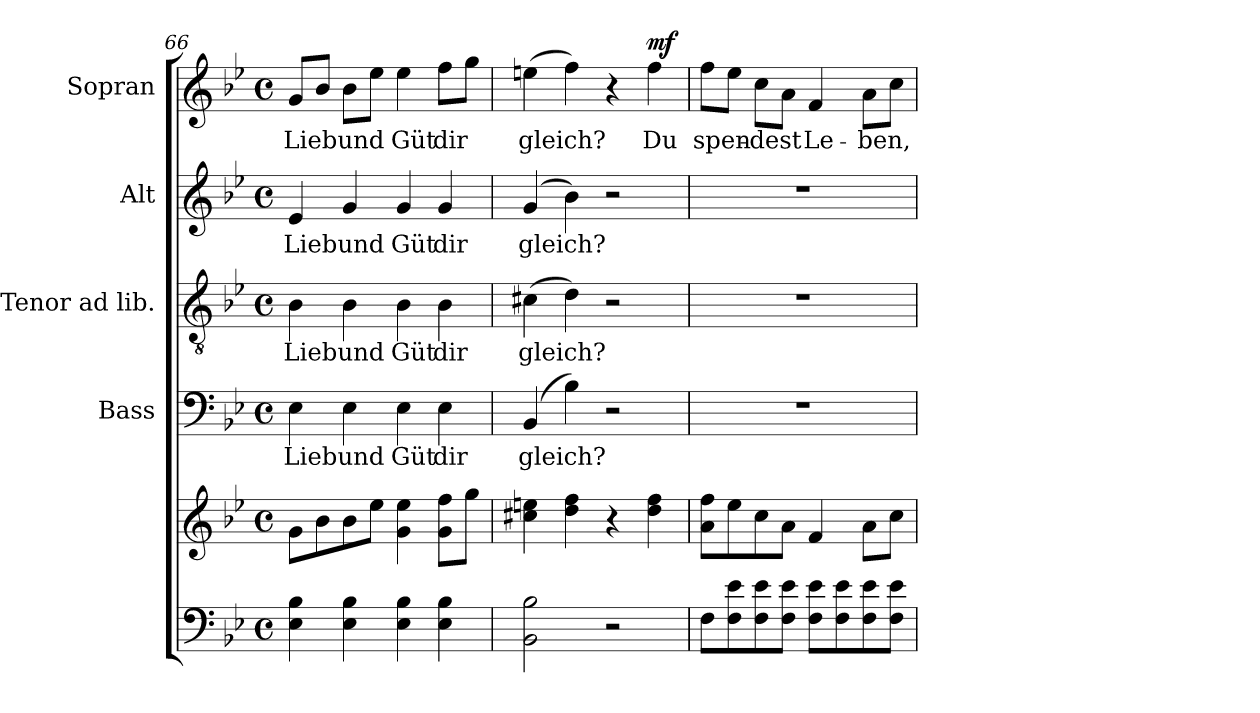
**kern	**kern	**kern	**text	**kern	**text	**kern	**text	**kern	**text	**dynam
*part5	*part5	*part4	*part4	*part3	*part3	*part2	*part2	*part1	*part1	*part1
*staff6	*staff5	*staff4	*staff4	*staff3	*staff3	*staff2	*staff2	*staff1	*staff1	*staff1
*	*	*I"Bass	*	*I"Tenor ad lib.	*	*I"Alt	*	*I"Sopran	*	*
*	*	*I'B.	*	*I'T.	*	*I'A.	*	*I'S.	*	*
*clefF4	*clefG2	*clefF4	*	*clefGv2	*	*clefG2	*	*clefG2	*	*
*k[b-e-]	*k[b-e-]	*k[b-e-]	*	*k[b-e-]	*	*k[b-e-]	*	*k[b-e-]	*	*
*B-:	*B-:	*B-:	*	*B-:	*	*B-:	*	*B-:	*	*
*M4/4	*M4/4	*M4/4	*	*M4/4	*	*M4/4	*	*M4/4	*	*
*met(c)	*met(c)	*met(c)	*	*met(c)	*	*met(c)	*	*met(c)	*	*
=66	=66	=66	=66	=66	=66	=66	=66	=66	=66	=66
!	!	!	!LO:LY:b	!	!LO:LY:b	!	!LO:LY:b	!	!LO:LY:b	!
4E-\ 4B-\	8g\L	4E-\	Lieb	4B-\	Lieb	4e-/	Lieb	8g/L	Lieb	.
.	8b-\	.	.	.	.	.	.	8b-/J	.	.
!	!	!	!LO:LY:b	!	!LO:LY:b	!	!LO:LY:b	!	!LO:LY:b	!
4E-\ 4B-\	8b-\	4E-\	und	4B-\	und	4g/	und	8b-\L	und	.
.	8ee-\J	.	.	.	.	.	.	8ee-\J	.	.
!	!	!	!LO:LY:b	!	!LO:LY:b	!	!LO:LY:b	!	!LO:LY:b	!
4E-\ 4B-\	4g\ 4ee-\	4E-\	Güt	4B-\	Güt	4g/	Güt	4ee-\	Güt	.
!	!	!	!LO:LY:b	!	!LO:LY:b	!	!LO:LY:b	!	!LO:LY:b	!
4E-\ 4B-\	8g\ 8ff\L	4E-\	dir	4B-\	dir	4g/	dir	8ff\L	dir	.
.	8gg\J	.	.	.	.	.	.	8gg\J	.	.
=67	=67	=67	=67	=67	=67	=67	=67	=67	=67	=67
!	!	!	!LO:LY:b	!	!LO:LY:b	!	!LO:LY:b	!	!LO:LY:b	!
2BB-\ 2B-\	4cc#X\ 4een\	(4BB-/	gleich?	(>4c#X\	gleich?	(4g/	gleich?	(>4een\	gleich?	.
.	4dd\ 4ff\	4B-\)	.	4d\)	.	4b-\)	.	4ff\)	.	.
2r	4r	2r	.	2r	.	2r	.	4r	.	.
!	!	!	!	!	!	!	!	!	!LO:LY:b	!LO:DY:a
.	4dd\ 4ff\	.	.	.	.	.	.	4ff\	Du	mf
!!LO:PB:g=z
=68	=68	=68	=68	=68	=68	=68	=68	=68	=68	=68
!	!	!	!	!	!	!	!	!	!LO:LY:b	!
8F\L	8a\ 8ff\L	1r	.	1r	.	1r	.	8ff\L	spen-	.
8F\ 8e-\	8ee-\	.	.	.	.	.	.	8ee-\J	.	.
!	!	!	!	!	!	!	!	!	!LO:LY:b	!
8F\ 8e-\	8cc\	.	.	.	.	.	.	8cc\L	-dest	.
8F\ 8e-\J	8a\J	.	.	.	.	.	.	8a\J	.	.
!	!	!	!	!	!	!	!	!	!LO:LY:b	!
8F\ 8e-\L	4f/	.	.	.	.	.	.	4f/	Le-	.
8F\ 8e-\	.	.	.	.	.	.	.	.	.	.
!	!	!	!	!	!	!	!	!	!LO:LY:b	!
8F\ 8e-\	8a\L	.	.	.	.	.	.	8a\L	-ben,	.
8F\ 8e-\J	8cc\J	.	.	.	.	.	.	8cc\J	.	.
=	=	=	=	=	=	=	=	=	=	=
*-	*-	*-	*-	*-	*-	*-	*-	*-	*-	*-
